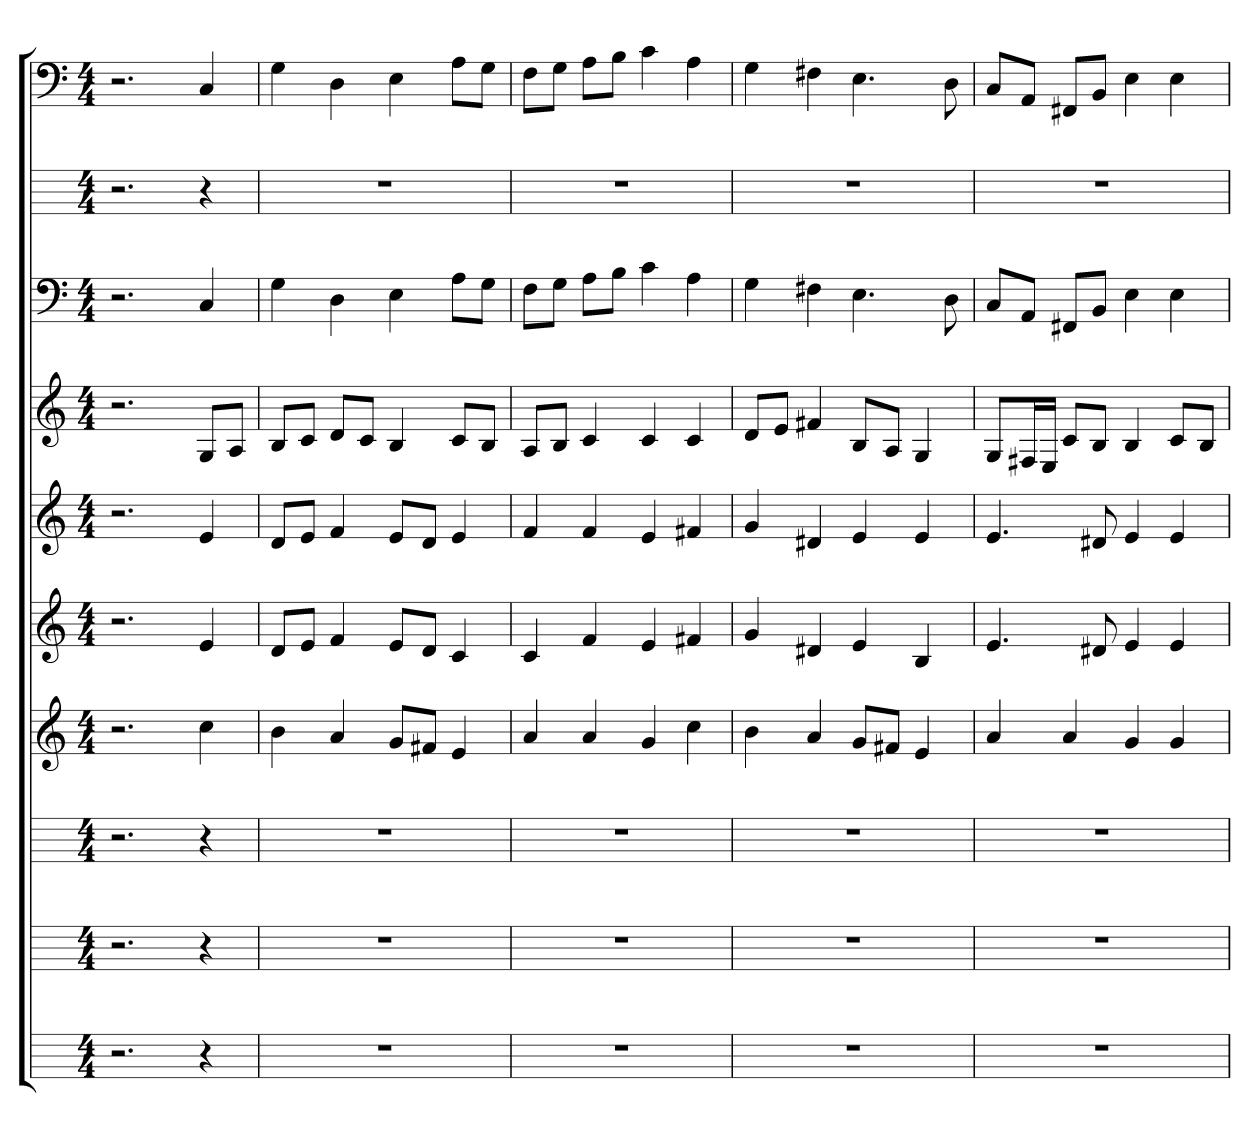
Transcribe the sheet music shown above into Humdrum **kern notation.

**kern	**kern	**kern	**kern	**kern	**kern	**kern	**kern	**kern	**kern
*part10	*part9	*part8	*part7	*part6	*part5	*part4	*part3	*part2	*part1
*staff10	*staff9	*staff8	*staff7	*staff6	*staff5	*staff4	*staff3	*staff2	*staff1
*k[]	*k[]	*k[]	*k[]	*k[]	*k[]	*k[]	*k[]	*k[]	*k[]
*C:	*C:	*C:	*C:	*C:	*C:	*C:	*C:	*C:	*C:
*M4/4	*M4/4	*M4/4	*M4/4	*M4/4	*M4/4	*M4/4	*M4/4	*M4/4	*M4/4
=	=	=	=	=	=	=	=	=	=
2.r	2.r	2.r	2.r	2.r	2.r	2.r	2.r	2.r	2.r
4r	4r	4r	4cc	4e	4e	8GL	4C	4r	4C
.	.	.	.	.	.	8AJ	.	.	.
=1	=1	=1	=1	=1	=1	=1	=1	=1	=1
1r	1r	1r	4b	8dL	8dL	8BL	4G	1r	4G
.	.	.	.	8eJ	8eJ	8cJ	.	.	.
.	.	.	4a	4f	4f	8dL	4D	.	4D
.	.	.	.	.	.	8cJ	.	.	.
.	.	.	8gL	8eL	8eL	4B	4E	.	4E
.	.	.	8f#XJ	8dJ	8dJ	.	.	.	.
.	.	.	4e	4c	4e	8cL	8AL	.	8AL
.	.	.	.	.	.	8BJ	8GJ	.	8GJ
=2	=2	=2	=2	=2	=2	=2	=2	=2	=2
1r	1r	1r	4a	4c	4f	8AL	8FL	1r	8FL
.	.	.	.	.	.	8BJ	8GJ	.	8GJ
.	.	.	4a	4f	4f	4c	8AL	.	8AL
.	.	.	.	.	.	.	8BJ	.	8BJ
.	.	.	4g	4e	4e	4c	4c	.	4c
.	.	.	4cc	4f#X	4f#X	4c	4A	.	4A
=3	=3	=3	=3	=3	=3	=3	=3	=3	=3
1r	1r	1r	4b	4g	4g	8dL	4G	1r	4G
.	.	.	.	.	.	8eJ	.	.	.
.	.	.	4a	4d#X	4d#X	4f#X	4F#X	.	4F#X
.	.	.	8gL	4e	4e	8BL	4.E	.	4.E
.	.	.	8f#XJ	.	.	8AJ	.	.	.
.	.	.	4e	4B	4e	4G	.	.	.
.	.	.	.	.	.	.	8D	.	8D
=4	=4	=4	=4	=4	=4	=4	=4	=4	=4
1r	1r	1r	4a	4.e	4.e	8GL	8CL	1r	8CL
.	.	.	.	.	.	16F#XL	8AAJ	.	8AAJ
.	.	.	.	.	.	16EJJ	.	.	.
.	.	.	4a	.	.	8cL	8FF#XL	.	8FF#XL
.	.	.	.	8d#X	8d#X	8BJ	8BBJ	.	8BBJ
.	.	.	4g	4e	4e	4B	4E	.	4E
.	.	.	4g	4e	4e	8cL	4E	.	4E
.	.	.	.	.	.	8BJ	.	.	.
=	=	=	=	=	=	=	=	=	=
*-	*-	*-	*-	*-	*-	*-	*-	*-	*-
